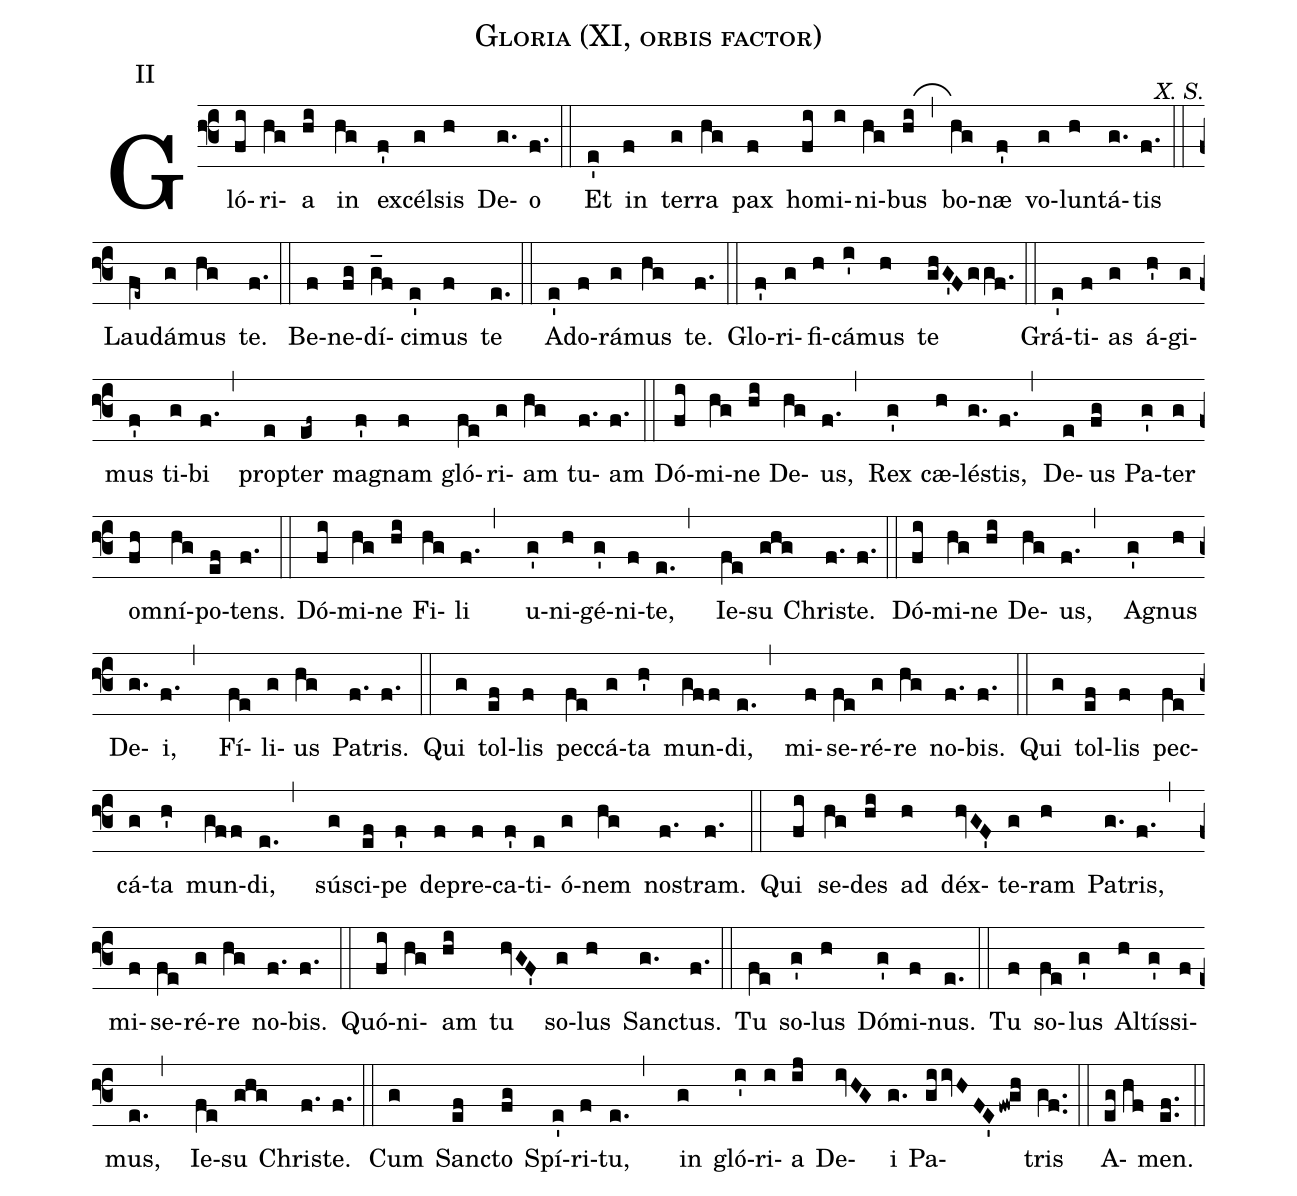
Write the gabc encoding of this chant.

name: Gloria (XI, orbis factor);
commentary: X. S.;
annotation: II;
%%
(f3)
Gló(fi)ri(hg)a(hi) in(hg) ex(f')cél(g)sis(h) De(g.)o(f.) (::)
Et(e') in(f) ter(g)ra(hg) pax(f) ho(fi)mi(i)ni(hg)bus(hi) (,_) bo(hg)næ(f') vo(g)lun(h)tá(g.)tis(f.) (::)
Lau(fe~)dá(g)mus(hg) te.(f.) (::)
Be(f)ne(fg)dí(g_f)ci(e')mus(f) te(e.) (::)
A(e')do(f)rá(g)mus(hg) te.(f.) (::)
Glo(f')ri(g)fi(h)cá(i')mus(h) te(ghG'Fggf.) (::)
Grá(e')ti(f)as(g) á(h')gi(g)mus(f') ti(g)bi(f.,) prop(e)ter(ef~) ma(f')gnam(f) gló(fe)ri(g)am(hg) tu(f.)am(f.) (::)
Dó(fi)mi(hg)ne(hi) De(hg)us,(f.,) Rex(g') cæ(h)lés(g.)tis,(f.,) De(e)us(fg) Pa(g')ter(g) om(fh)ní(hg)po(ef)tens.(f.) (::)
Dó(fi)mi(hg)ne(hi) Fi(hg)li(f.,) u(g')ni(h)gé(g')ni(f)te,(e.,) Ie(fe)su(ghg) Chris(f.)te.(f.) (::)
Dó(fi)mi(hg)ne(hi) De(hg)us,(f.,) A(g')gnus(h) De(g.)i,(f.,) Fí(fe)li(g)us(hg) Pa(f.)tris.(f.) (::)
Qui(g) tol(ef)lis(f) pec(fe)cá(g)ta(h') mun(gff)di,(e.,) mi(f)se(fe)ré(g)re(hg) no(f.)bis.(f.) (::)
Qui(g) tol(ef)lis(f) pec(fe)cá(g)ta(h') mun(gff)di,(e.,) sús(g)ci(ef)pe(f') de(f)pre(f)ca(f')ti(e)ó(g)nem(hg) nos(f.)tram.(f.) (::)
Qui(fi) se(hg)des(hi) ad(h) déx(hvGF')te(g)ram(h) Pa(g.)tris,(f.,) mi(f)se(fe)ré(g)re(hg) no(f.)bis.(f.) (::)
Quó(fi)ni(hg)am(hi) tu(hvGF') so(g)lus(h) Sanc(g.)tus.(f.) (::)
Tu(fe) so(g')lus(h) Dó(g')mi(f)nus.(e.) (::)
Tu(f) so(fe)lus(g') Al(h)tís(g')si(f)mus,(e.,) Ie(fe)su(ghg) Chris(f.)te.(f.) (::)
Cum(g) Sanc(ef)to(fg) Spí(e')ri(f)tu,(e.,) in(g) gló(i')ri(i)a(ij) De(ivHG)i(g.) Pa(giivHFE'fw!gh)tris(gf..) (::)
A(eg//hf)men.(ef..) (::)
